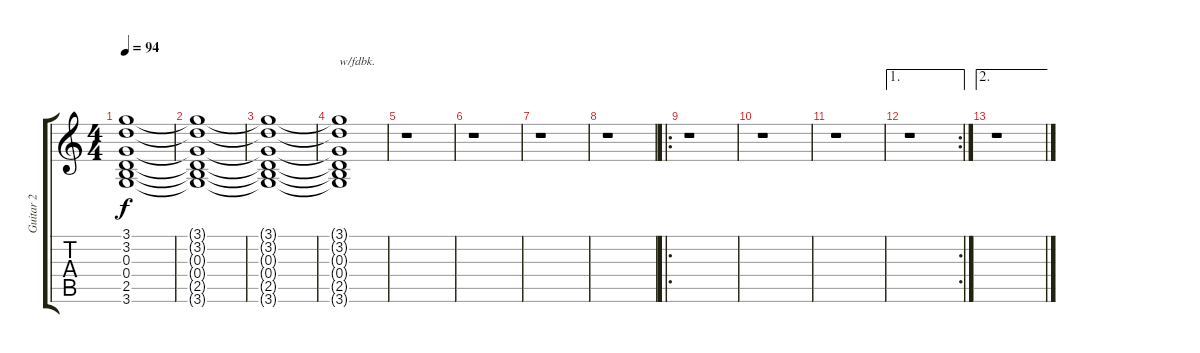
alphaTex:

\track ("Guitar 2" "Guitar 2") {instrument electricguitarclean}
\staff {score tabs}
\tuning (E4 B3 G3 D3 A2 E2) {hide}
\ts (4 4)
\tempo 94
\clef g2
\ks c
(3.1 3.2 0.3 0.4 2.5 3.6).1{dy f} |
(3.1{t} 3.2{t} 0.3{t} 0.4{t} 2.5{t} 3.6{t}).1 |
(3.1{t} 3.2{t} 0.3{t} 0.4{t} 2.5{t} 3.6{t}).1 |
(3.1{t} 3.2{t} 0.3{t} 0.4{t} 2.5{t} 3.6{t}).1{txt "w/fdbk."} |
r.1 |
r.1 |
r.1 |
r.1 |
\ro
r.1 |
r.1 |
r.1 |
\ae 1
\rc 2
r.1 |
\ae 2
r.1
